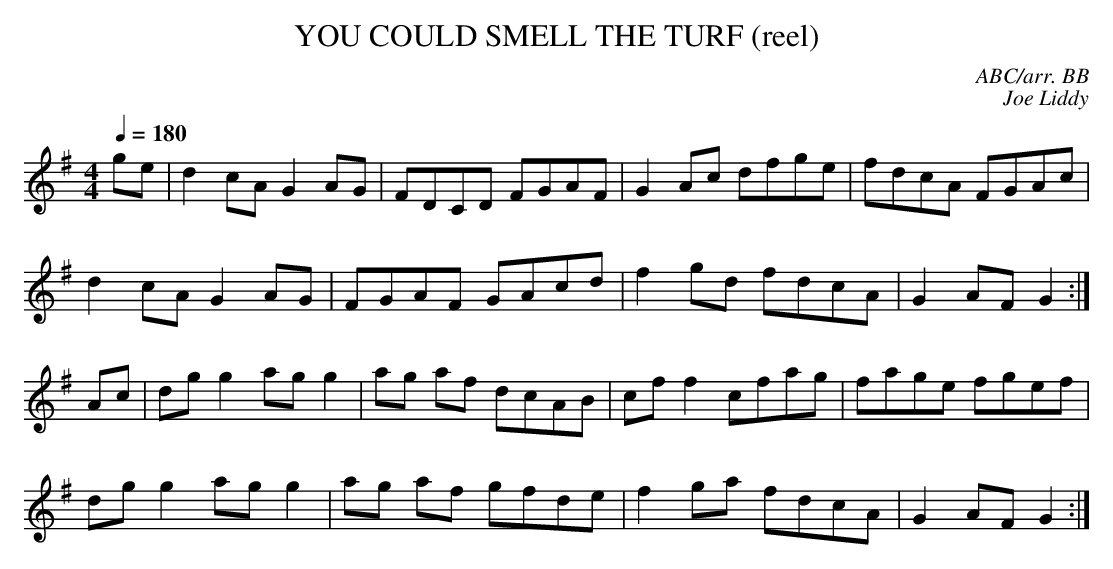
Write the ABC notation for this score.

X:1
T:YOU COULD SMELL THE TURF (reel)
C:ABC/arr. BB
C:Joe Liddy
Q:1/4=180
M:4/4
L:1/8
K:G
ge|d2cA G2AG|FDCD FGAF|G2Ac dfge|fdcA FGAc |
d2cA G2AG|FGAF GAcd|f2gd fdcA|G2AF G2 :|
Ac|dgg2 agg2|ag af dcAB|cff2 cfag|fage fgef |
dgg2 agg2|ag af gfde|f2ga fdcA|G2AF G2 :|
